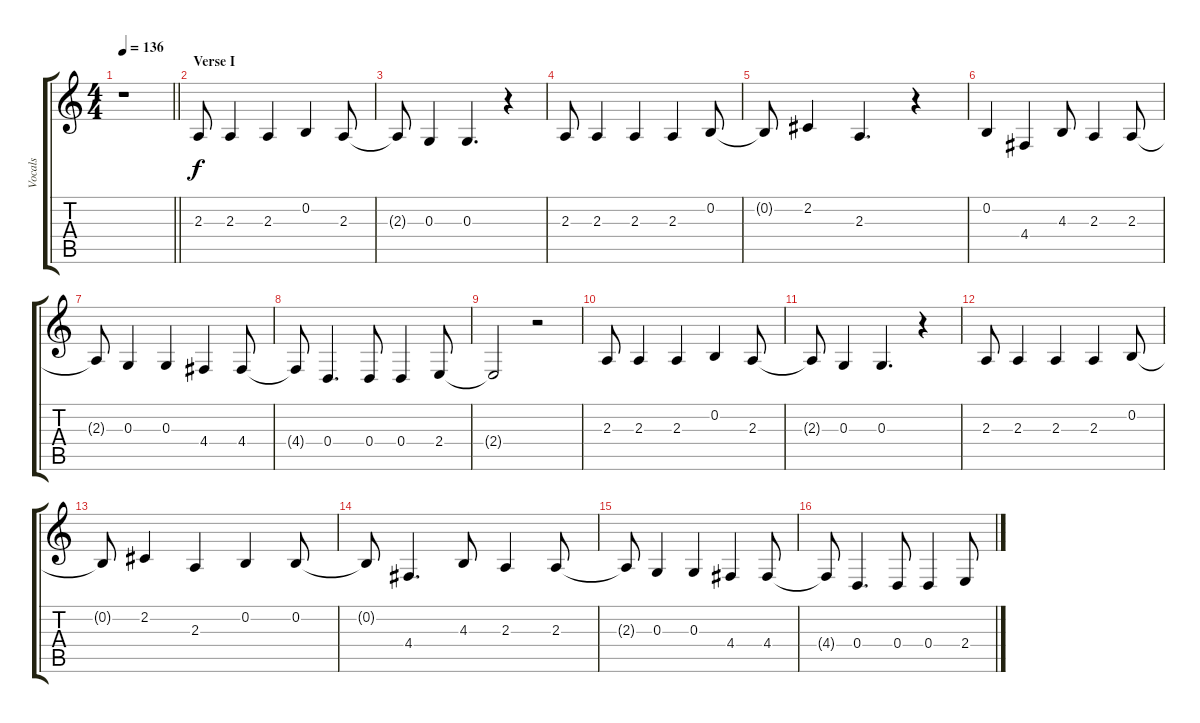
\track ("Vocals" "Vocals") {instrument tenorsax}
\staff {score tabs}
\tuning (E4 B3 G3 D3 A2 E2) {hide}
\ts (4 4)
\tempo 136
\clef g2
\barLineRight lightlight
\ks c
r.1{dy f} |
\section ("" "Verse I")
2.3.8 2.3.4 2.3.4 0.2.4 2.3.8 |
2.3{t}.8 0.3.4 0.3.4{d} r.4 |
2.3.8 2.3.4 2.3.4 2.3.4 0.2.8 |
0.2{t}.8 2.2.4 2.3.4{d} r.4 |
0.2.4 4.4.4 4.3.8 2.3.4 2.3.8 |
2.3{t}.8 0.3.4 0.3.4 4.4.4 4.4.8 |
4.4{t}.8 0.4.4{d} 0.4.8 0.4.4 2.4.8 |
2.4{t}.2 r.2 |
2.3.8 2.3.4 2.3.4 0.2.4 2.3.8 |
2.3{t}.8 0.3.4 0.3.4{d} r.4 |
2.3.8 2.3.4 2.3.4 2.3.4 0.2.8 |
0.2{t}.8 2.2.4 2.3.4 0.2.4 0.2.8 |
0.2{t}.8 4.4.4{d} 4.3.8 2.3.4 2.3.8 |
2.3{t}.8 0.3.4 0.3.4 4.4.4 4.4.8 |
4.4{t}.8 0.4.4{d} 0.4.8 0.4.4 2.4.8
